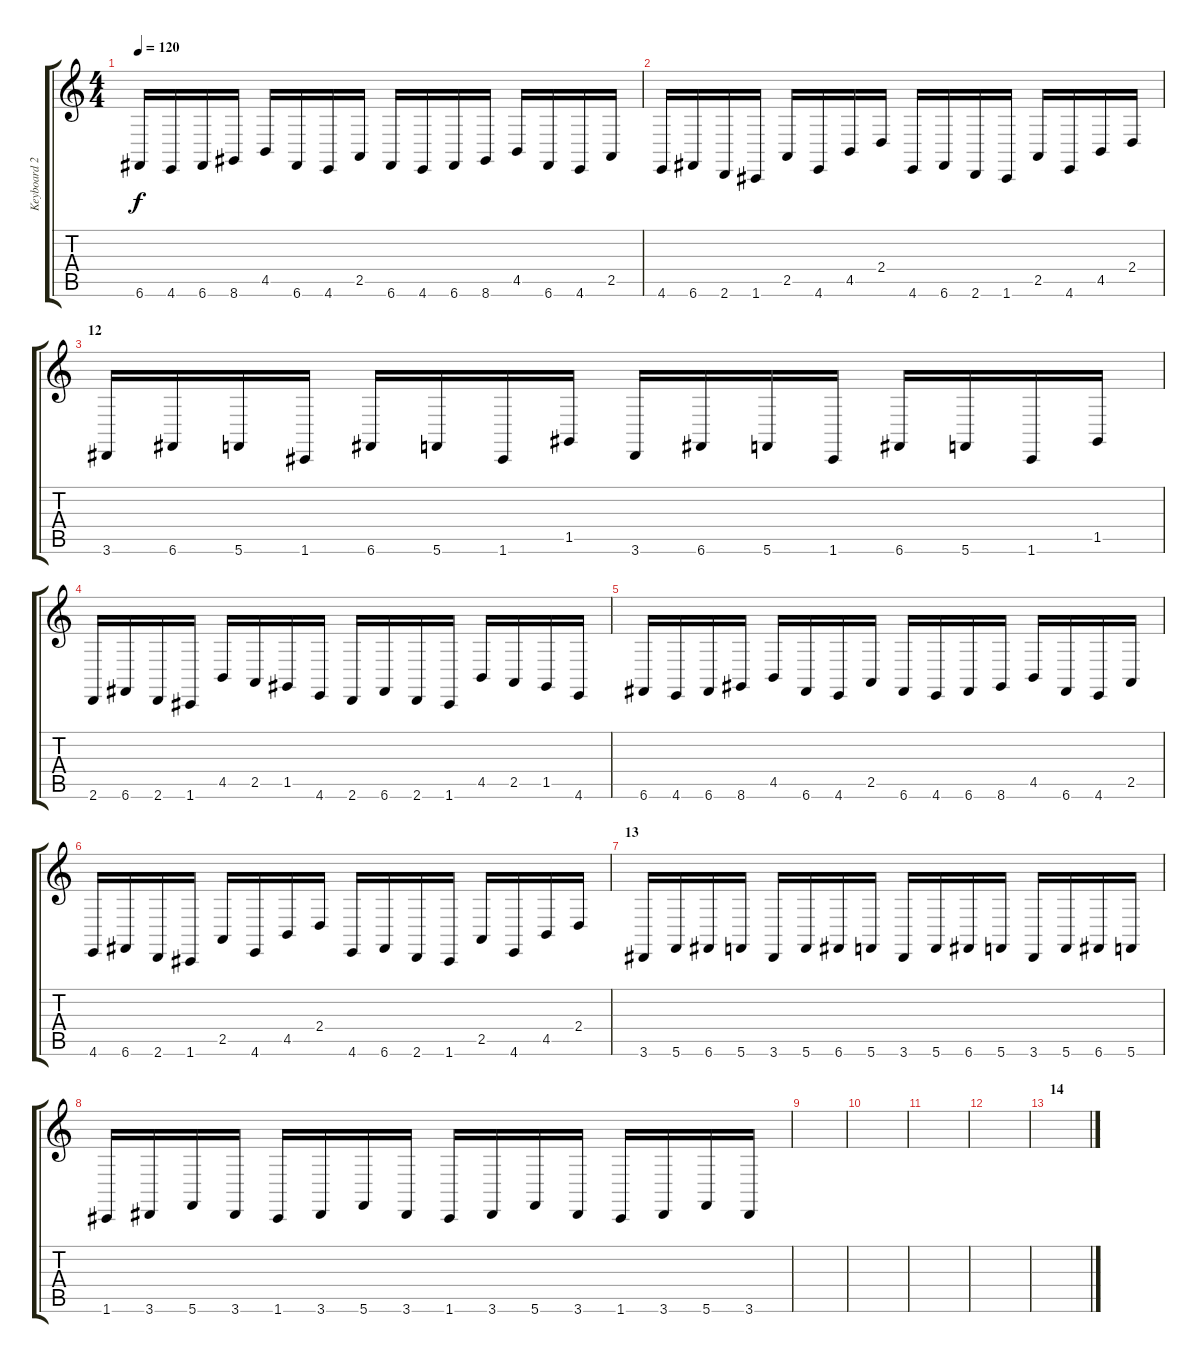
\track ("Keyboard 2" "Keyboard 2") {instrument pizzicatostrings}
\staff {score tabs}
\tuning (D4 A3 F3 C3 G2 C2) {hide}
\ts (4 4)
\tempo 120
\clef g2
\ks c
6.6.16{dy f} 4.6.16 6.6.16 8.6.16 4.5.16 6.6.16 4.6.16 2.5.16 6.6.16 4.6.16 6.6.16 8.6.16 4.5.16 6.6.16 4.6.16 2.5.16 |
4.6.16 6.6.16 2.6.16 1.6.16 2.5.16 4.6.16 4.5.16 2.4.16 4.6.16 6.6.16 2.6.16 1.6.16 2.5.16 4.6.16 4.5.16 2.4.16 |
\section ("" "12")
3.6.16 6.6.16 5.6.16 1.6.16 6.6.16 5.6.16 1.6.16 1.5.16 3.6.16 6.6.16 5.6.16 1.6.16 6.6.16 5.6.16 1.6.16 1.5.16 |
2.6.16 6.6.16 2.6.16 1.6.16 4.5.16 2.5.16 1.5.16 4.6.16 2.6.16 6.6.16 2.6.16 1.6.16 4.5.16 2.5.16 1.5.16 4.6.16 |
6.6.16 4.6.16 6.6.16 8.6.16 4.5.16 6.6.16 4.6.16 2.5.16 6.6.16 4.6.16 6.6.16 8.6.16 4.5.16 6.6.16 4.6.16 2.5.16 |
4.6.16 6.6.16 2.6.16 1.6.16 2.5.16 4.6.16 4.5.16 2.4.16 4.6.16 6.6.16 2.6.16 1.6.16 2.5.16 4.6.16 4.5.16 2.4.16 |
\section ("" "13")
3.6.16 5.6.16 6.6.16 5.6.16 3.6.16 5.6.16 6.6.16 5.6.16 3.6.16 5.6.16 6.6.16 5.6.16 3.6.16 5.6.16 6.6.16 5.6.16 |
1.6.16 3.6.16 5.6.16 3.6.16 1.6.16 3.6.16 5.6.16 3.6.16 1.6.16 3.6.16 5.6.16 3.6.16 1.6.16 3.6.16 5.6.16 3.6.16 |
|
|
|
|
\section ("" "14")
